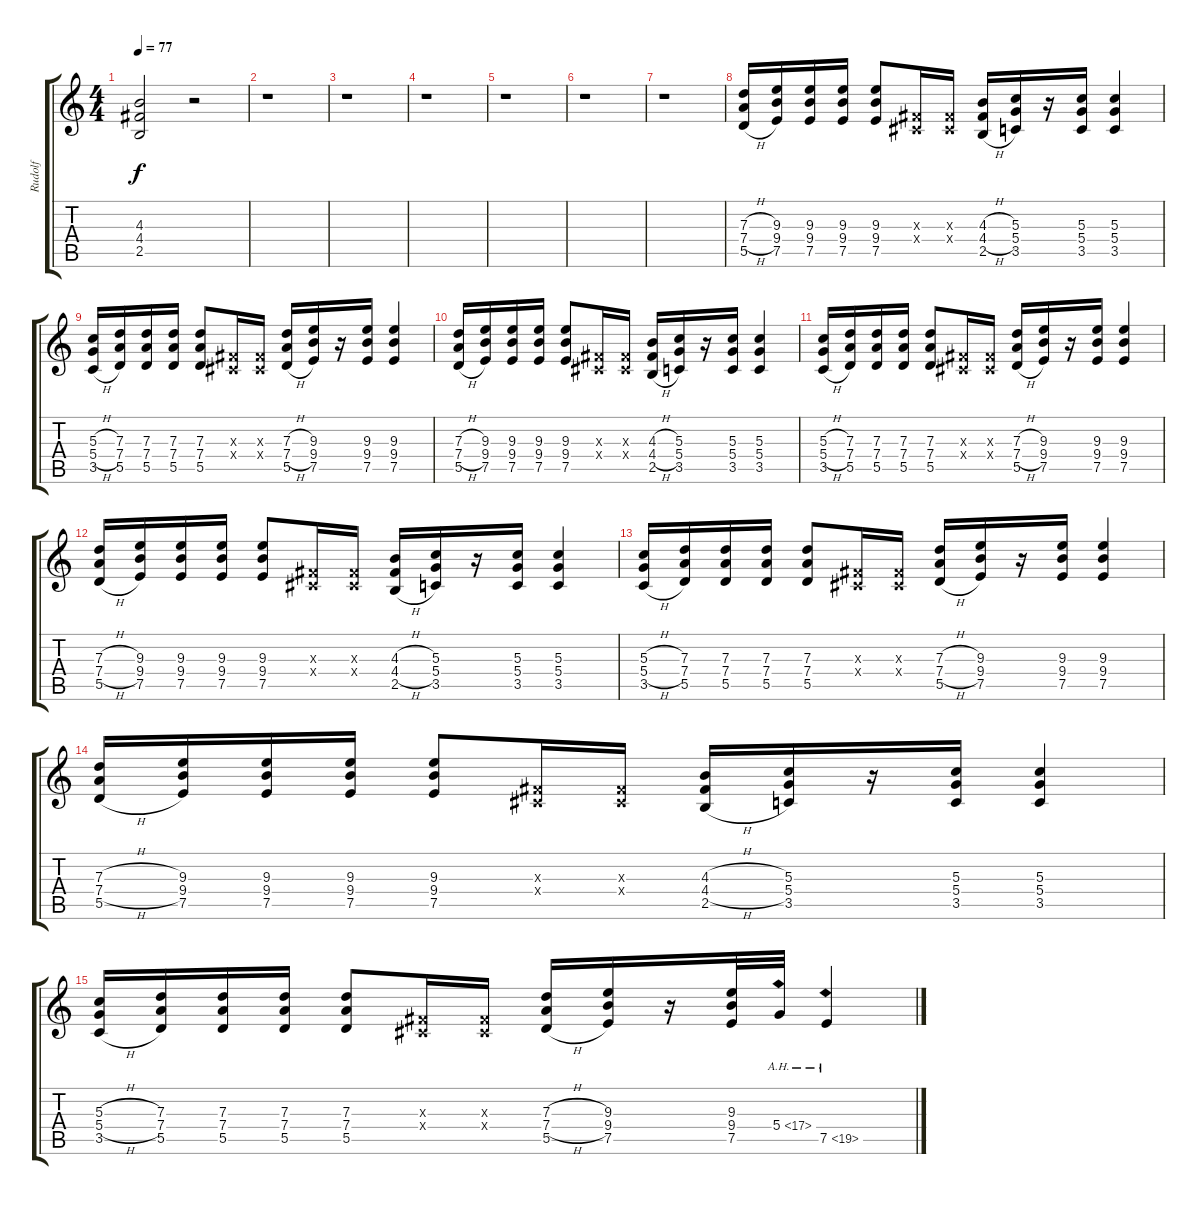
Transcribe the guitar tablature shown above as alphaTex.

\track ("Rudolf" "Rudolf") {instrument distortionguitar}
\staff {score tabs}
\tuning (E4 B3 G3 D3 A2 E2) {hide}
\ts (4 4)
\tempo 77
\clef g2
\ks c
(4.3 4.4 2.5).2{dy f} r.2 |
r.1 |
r.1 |
r.1 |
r.1 |
r.1 |
r.1 |
(7.3{h} 7.4{h} 5.5{h}).16 (9.3 9.4 7.5).16 (9.3 9.4 7.5).16 (9.3 9.4 7.5).16 (9.3 9.4 7.5).8 (-1.3{x} -1.4{x}).16 (-1.3{x} -1.4{x}).16 (4.3{h} 4.4{h} 2.5{h}).16 (5.3 5.4 3.5).16 r.16 (5.3 5.4 3.5).16 (5.3 5.4 3.5).4 |
(5.3{h} 5.4{h} 3.5{h}).16 (7.3 7.4 5.5).16 (7.3 7.4 5.5).16 (7.3 7.4 5.5).16 (7.3 7.4 5.5).8 (-1.3{x} -1.4{x}).16 (-1.3{x} -1.4{x}).16 (7.3{h} 7.4{h} 5.5{h}).16 (9.3 9.4 7.5).16 r.16 (9.3 9.4 7.5).16 (9.3 9.4 7.5).4 |
(7.3{h} 7.4{h} 5.5{h}).16 (9.3 9.4 7.5).16 (9.3 9.4 7.5).16 (9.3 9.4 7.5).16 (9.3 9.4 7.5).8 (-1.3{x} -1.4{x}).16 (-1.3{x} -1.4{x}).16 (4.3{h} 4.4{h} 2.5{h}).16 (5.3 5.4 3.5).16 r.16 (5.3 5.4 3.5).16 (5.3 5.4 3.5).4 |
(5.3{h} 5.4{h} 3.5{h}).16 (7.3 7.4 5.5).16 (7.3 7.4 5.5).16 (7.3 7.4 5.5).16 (7.3 7.4 5.5).8 (-1.3{x} -1.4{x}).16 (-1.3{x} -1.4{x}).16 (7.3{h} 7.4{h} 5.5{h}).16 (9.3 9.4 7.5).16 r.16 (9.3 9.4 7.5).16 (9.3 9.4 7.5).4 |
(7.3{h} 7.4{h} 5.5{h}).16 (9.3 9.4 7.5).16 (9.3 9.4 7.5).16 (9.3 9.4 7.5).16 (9.3 9.4 7.5).8 (-1.3{x} -1.4{x}).16 (-1.3{x} -1.4{x}).16 (4.3{h} 4.4{h} 2.5{h}).16 (5.3 5.4 3.5).16 r.16 (5.3 5.4 3.5).16 (5.3 5.4 3.5).4 |
(5.3{h} 5.4{h} 3.5{h}).16 (7.3 7.4 5.5).16 (7.3 7.4 5.5).16 (7.3 7.4 5.5).16 (7.3 7.4 5.5).8 (-1.3{x} -1.4{x}).16 (-1.3{x} -1.4{x}).16 (7.3{h} 7.4{h} 5.5{h}).16 (9.3 9.4 7.5).16 r.16 (9.3 9.4 7.5).16 (9.3 9.4 7.5).4 |
(7.3{h} 7.4{h} 5.5{h}).16 (9.3 9.4 7.5).16 (9.3 9.4 7.5).16 (9.3 9.4 7.5).16 (9.3 9.4 7.5).8 (-1.3{x} -1.4{x}).16 (-1.3{x} -1.4{x}).16 (4.3{h} 4.4{h} 2.5{h}).16 (5.3 5.4 3.5).16 r.16 (5.3 5.4 3.5).16 (5.3 5.4 3.5).4 |
(5.3{h} 5.4{h} 3.5{h}).16 (7.3 7.4 5.5).16 (7.3 7.4 5.5).16 (7.3 7.4 5.5).16 (7.3 7.4 5.5).8 (-1.3{x} -1.4{x}).16 (-1.3{x} -1.4{x}).16 (7.3{h} 7.4{h} 5.5{h}).16 (9.3 9.4 7.5).16 r.16 (9.3 9.4 7.5).32 5.4{ah 12}.32 7.5{ah 12}.4
